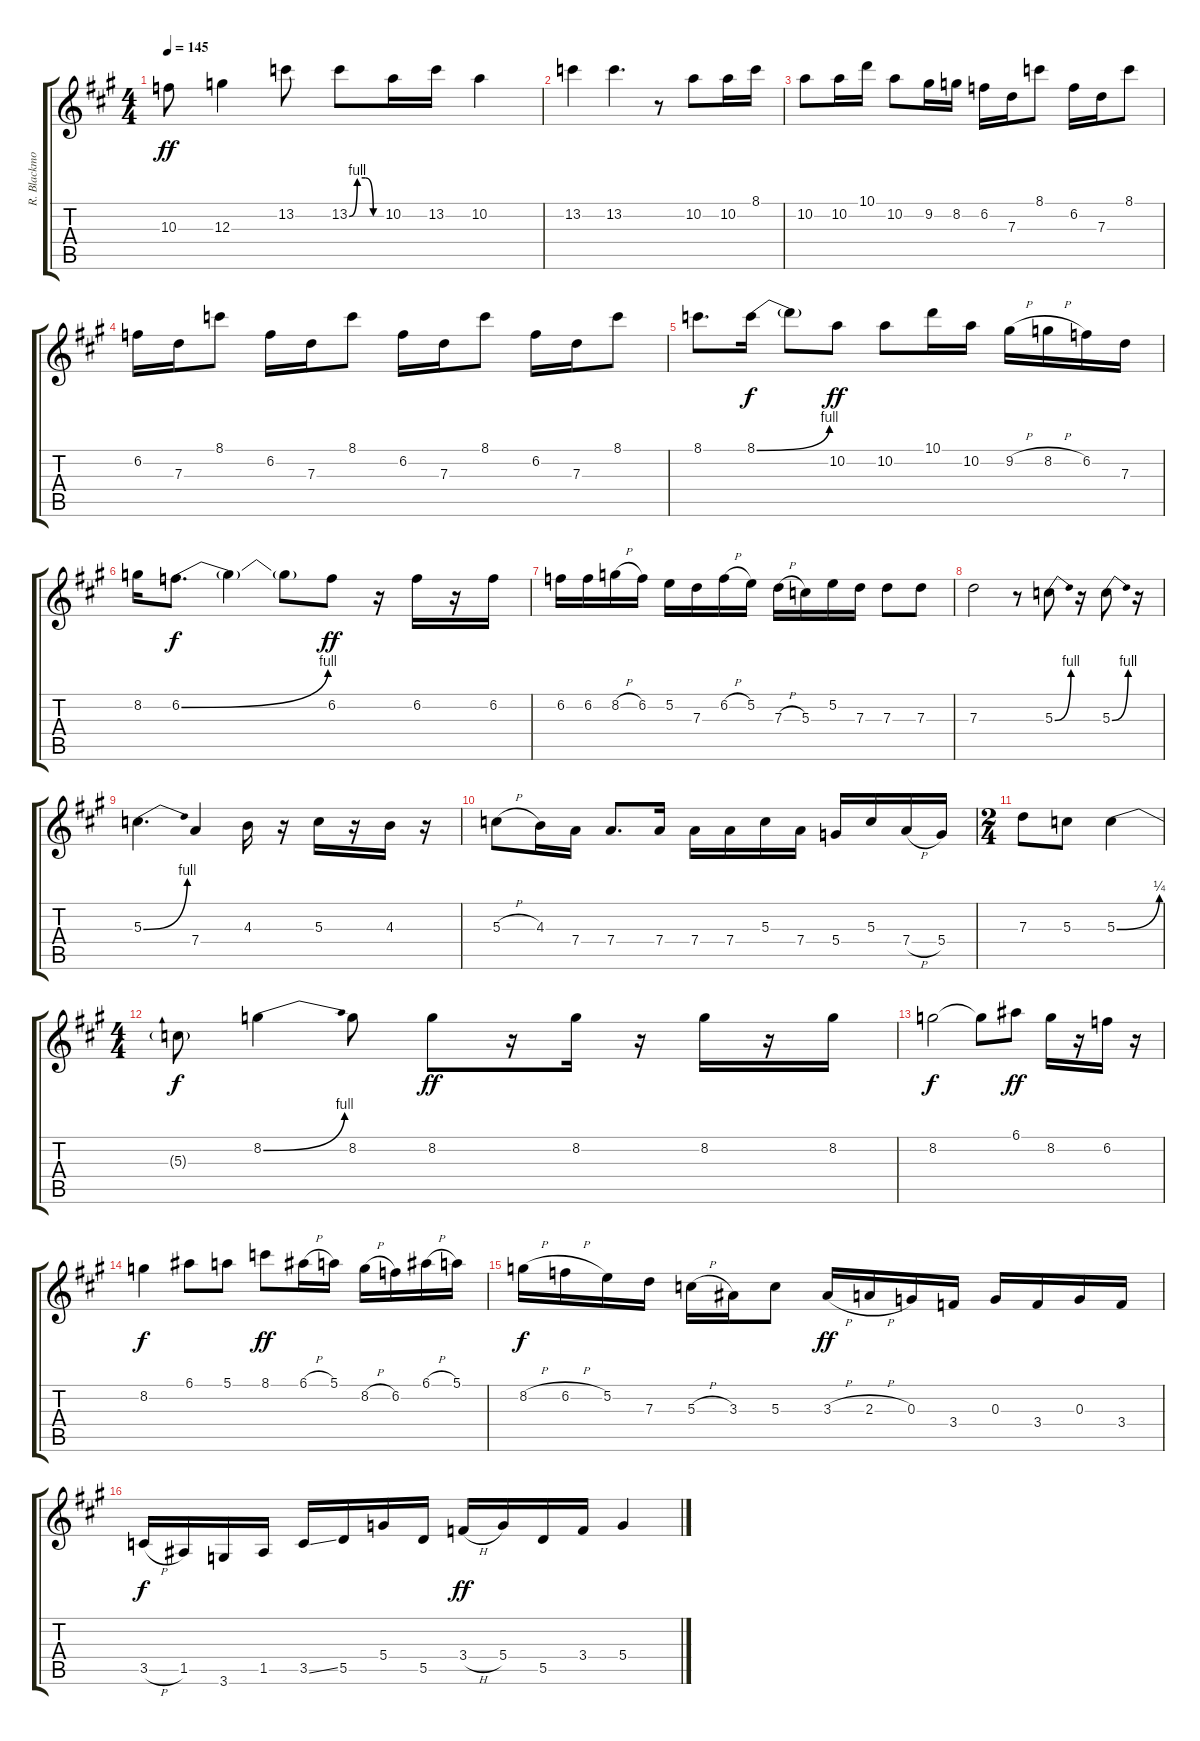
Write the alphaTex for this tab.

\track ("R. Blackmore solo rechts" "R. Blackmo") {instrument overdrivenguitar}
\staff {score tabs}
\tuning (E4 B3 G3 D3 A2 E2) {hide}
\ts (4 4)
\tempo 145
\clef g2
\ks a
10.3.8{dy ff} 12.3.4 13.2.8 13.2{be (custom 0 0 15 4 30 4 45 0 60 0)}.8 10.2.16 13.2.16 10.2.4 |
13.2.4 13.2.4{d} r.8 10.2.8 10.2.16 8.1.16 |
10.2.8 10.2.16 10.1.16 10.2.8 9.2.16 8.2.16 6.2.16 7.3.16 8.1.8 6.2.16 7.3.16 8.1.8 |
6.2.16 7.3.16 8.1.8 6.2.16 7.3.16 8.1.8 6.2.16 7.3.16 8.1.8 6.2.16 7.3.16 8.1.8 |
8.1.8{d} 8.1{be (bend 0 0 60 4)}.16{dy f} 8.1{t}.8 10.2.8{dy ff} 10.2.8 10.1.16 10.2.16 9.2{h}.16 8.2{h}.16 6.2.16 7.3.16 |
8.2.16 6.2{be (bend 0 0 60 4)}.8{d dy f} 6.2{t}.4 6.2{t}.8 6.2.8{dy ff} r.16 6.2.16 r.16 6.2.16 |
6.2.16 6.2.16 8.2{h}.16 6.2.16 5.2.16 7.3.16 6.2{h}.16 5.2.16 7.3{h}.16 5.3.16 5.2.16 7.3.16 7.3.8 7.3.8 |
7.3.2 r.8 5.3{be (bend 0 0 60 4)}.8 r.16 5.3{be (bend 0 0 60 4)}.8 r.16 |
5.3{be (bend 0 0 60 4)}.4{d} 7.4.4 4.3.16 r.16 5.3.16 r.16 4.3.16 r.16 |
5.3{h}.8 4.3.16 7.4.16 7.4.8{d} 7.4.16 7.4.16 7.4.16 5.3.16 7.4.16 5.4.16 5.3.16 7.4{h}.16 5.4.16 |
\ts (2 4)
7.3.8 5.3.8 5.3{be (bend 0 0 60 1)}.4 |
\ts (4 4)
5.3{t}.8{dy f} 8.2{be (bend 0 0 60 4)}.4 8.2.8 8.2.8{dy ff} r.16 8.2.16 r.16 8.2.16 r.16 8.2.16 |
8.2.2{dy f} 8.2{t}.8 6.1.8{dy ff} 8.2.16 r.16 6.2.16 r.16 |
8.2.4{dy f} 6.1.8 5.1.8 8.1.8{dy ff} 6.1{h}.16 5.1.16 8.2{h}.16 6.2.16 6.1{h}.16 5.1.16 |
8.2{h}.16{dy f} 6.2{h}.16 5.2.16 7.3.16 5.3{h}.16 3.3.16 5.3.8 3.3{h}.16{dy ff} 2.3{h}.16 0.3.16 3.4.16 0.3.16 3.4.16 0.3.16 3.4.16 |
3.5{h}.16{dy f} 1.5.16 3.6.16 1.5.16 3.5{ss}.16 5.5.16 5.4.16 5.5.16 3.4{h}.16{dy ff} 5.4.16 5.5.16 3.4.16 5.4.4
